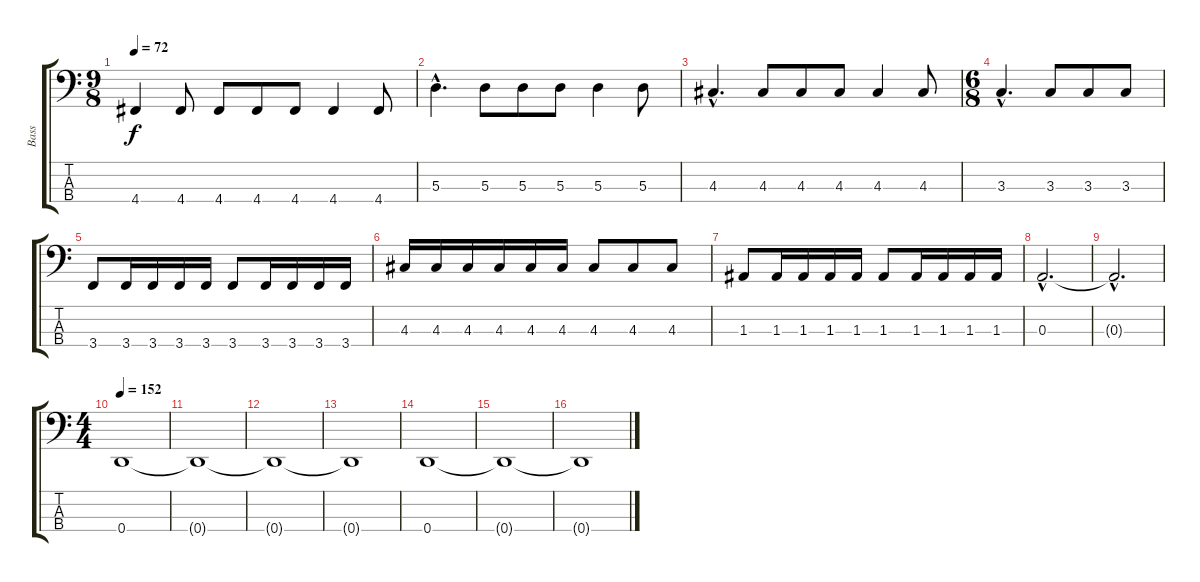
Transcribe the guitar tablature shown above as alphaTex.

\track ("Bass" "Bass") {instrument acousticguitarnylon}
\staff {score tabs}
\tuning (G2 D2 A1 D1) {hide}
\ts (9 8)
\tempo 72
\clef f4
\ks c
4.4.4{dy f instrument acousticguitarnylon} 4.4.8 4.4.8 4.4.8 4.4.8 4.4.4 4.4.8 |
5.3{hac}.4{d} 5.3.8 5.3.8 5.3.8 5.3.4 5.3.8 |
4.3{hac}.4{d} 4.3.8 4.3.8 4.3.8 4.3.4 4.3.8 |
\ts (6 8)
3.3{hac}.4{d} 3.3.8 3.3.8 3.3.8 |
3.4.8 3.4.16 3.4.16 3.4.16 3.4.16 3.4.8 3.4.16 3.4.16 3.4.16 3.4.16 |
4.3.16 4.3.16 4.3.16 4.3.16 4.3.16 4.3.16 4.3.8 4.3.8 4.3.8 |
1.3.8 1.3.16 1.3.16 1.3.16 1.3.16 1.3.8 1.3.16 1.3.16 1.3.16 1.3.16 |
0.3{hac}.2{d} |
0.3{hac t}.2{d} |
\ts (4 4)
\tempo 152
0.4.1 |
0.4{t}.1 |
0.4{t}.1 |
0.4{t}.1 |
0.4.1 |
0.4{t}.1 |
0.4{t}.1
